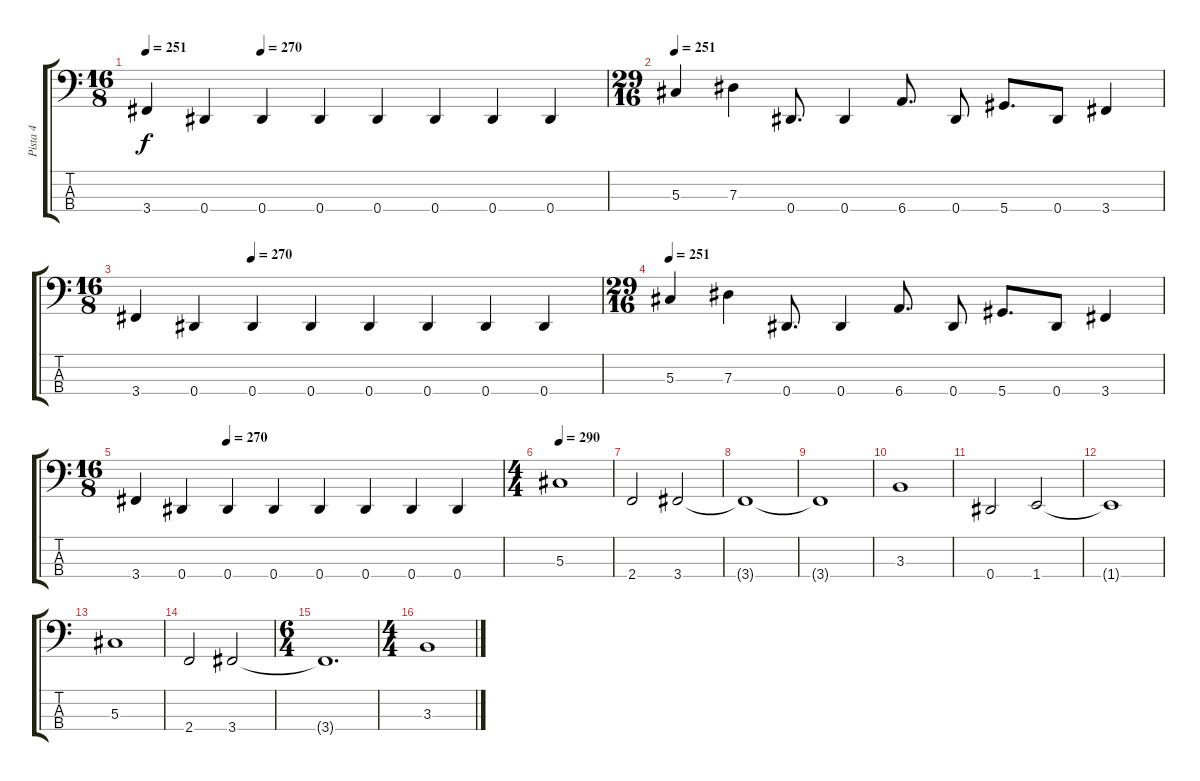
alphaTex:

\track ("Pista 4" "Pista 4") {instrument electricbassfinger}
\staff {score tabs}
\tuning (Gb2 Db2 Ab1 Eb1) {hide}
\ts (16 8)
\tempo 251
\tempo (270 0.25)
\clef f4
\ks c
3.4.4{dy f} 0.4.4 0.4.4 0.4.4 0.4.4 0.4.4 0.4.4 0.4.4 |
\ts (29 16)
\tempo 251
5.3.4 7.3.4 0.4.8{d} 0.4.4 6.4.8{d} 0.4.8 5.4.8{d} 0.4.8 3.4.4 |
\ts (16 8)
\tempo (270 0.25)
3.4.4 0.4.4 0.4.4 0.4.4 0.4.4 0.4.4 0.4.4 0.4.4 |
\ts (29 16)
\tempo 251
5.3.4 7.3.4 0.4.8{d} 0.4.4 6.4.8{d} 0.4.8 5.4.8{d} 0.4.8 3.4.4 |
\ts (16 8)
\tempo (270 0.25)
3.4.4 0.4.4 0.4.4 0.4.4 0.4.4 0.4.4 0.4.4 0.4.4 |
\ts (4 4)
\tempo 290
5.3.1 |
2.4.2 3.4.2 |
3.4{t}.1 |
3.4{t}.1 |
3.3.1 |
0.4.2 1.4.2 |
1.4{t}.1 |
5.3.1 |
2.4.2 3.4.2 |
\ts (6 4)
3.4{t}.1{d} |
\ts (4 4)
3.3.1
